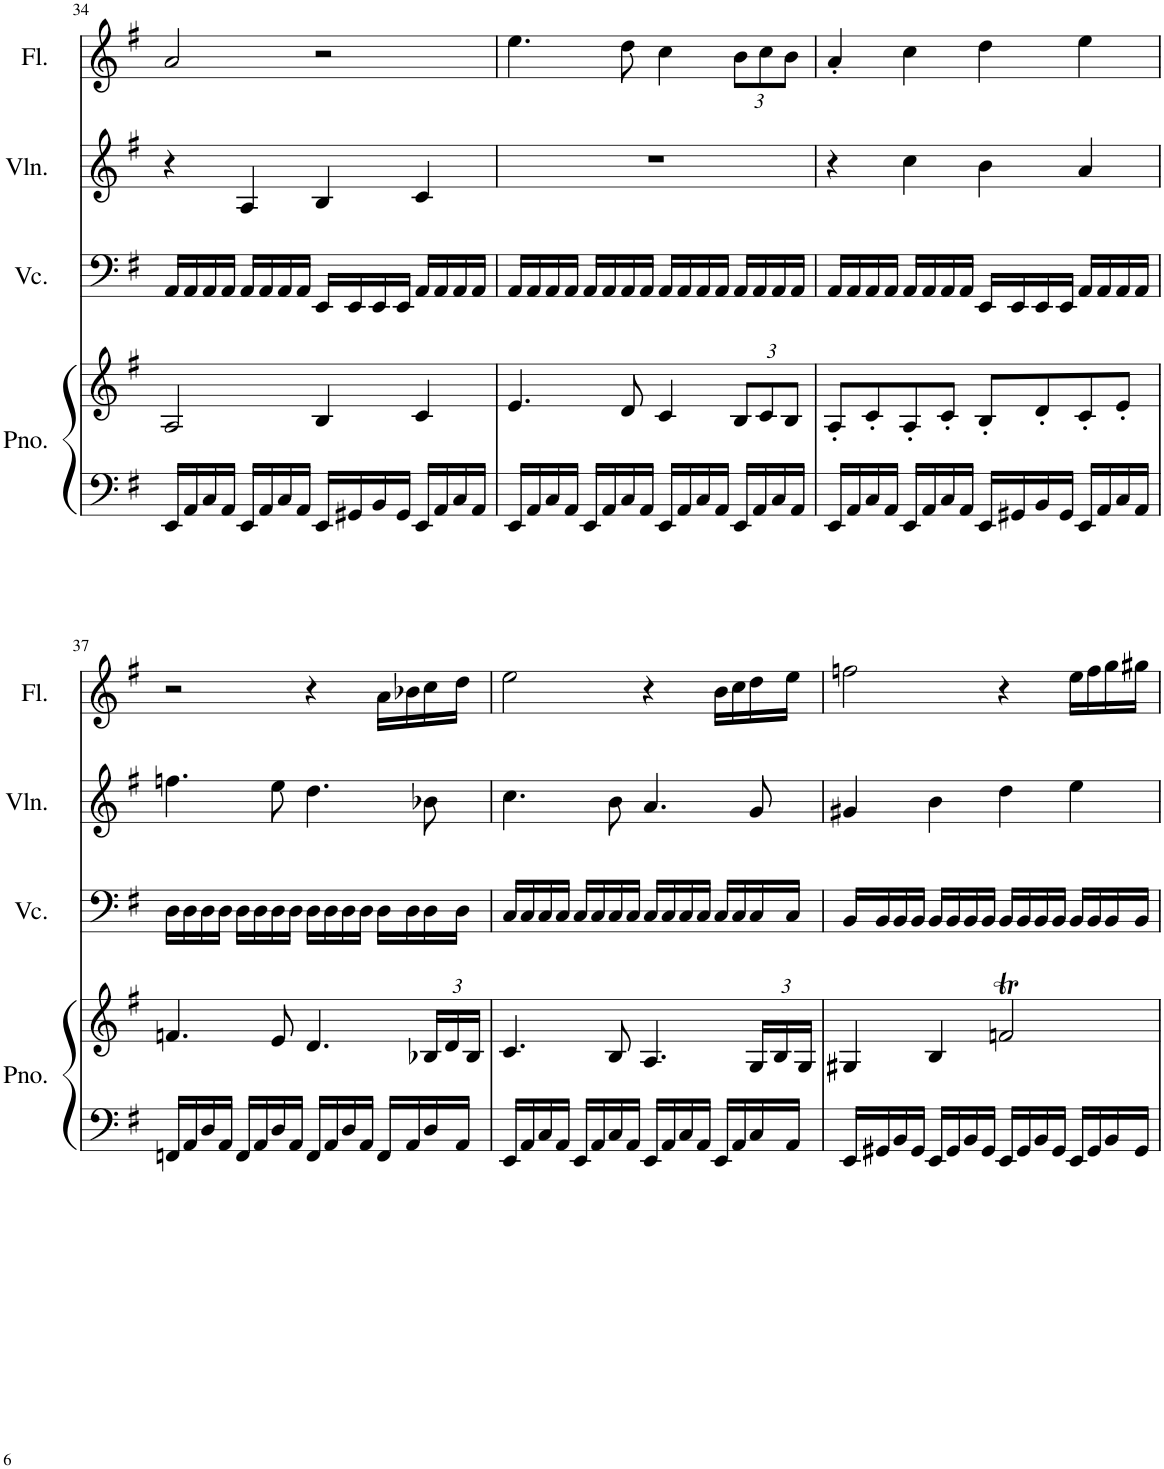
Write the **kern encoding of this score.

**kern	**kern	**kern	**kern	**kern
*part4	*part4	*part3	*part2	*part1
*staff5	*staff4	*staff3	*staff2	*staff1
*I"Piano	*	*I"Violoncello	*I"Violin	*I"Flute
*I'Pno.	*	*I'Vc.	*I'Vln.	*I'Fl.
!!LO:PB:g=z
*clefF4	*clefG2	*clefF4	*clefG2	*clefG2
*k[f#]	*k[f#]	*k[f#]	*k[f#]	*k[f#]
*M4/4	*M4/4	*M4/4	*M4/4	*M4/4
=34	=34	=34	=34	=34
16EE/LL	2A/	16AA/LL	4r	2a/
16AA/	.	16AA/	.	.
16C/	.	16AA/	.	.
16AA/JJ	.	16AA/JJ	.	.
16EE/LL	.	16AA/LL	4A/	.
16AA/	.	16AA/	.	.
16C/	.	16AA/	.	.
16AA/JJ	.	16AA/JJ	.	.
16EE/LL	4B/	16EE/LL	4B/	2r
16GG#X/	.	16EE/	.	.
16BB/	.	16EE/	.	.
16GG#/JJ	.	16EE/JJ	.	.
16EE/LL	4c/	16AA/LL	4c/	.
16AA/	.	16AA/	.	.
16C/	.	16AA/	.	.
16AA/JJ	.	16AA/JJ	.	.
=35	=35	=35	=35	=35
16EE/LL	4.e/	16AA/LL	1r	4.ee\
16AA/	.	16AA/	.	.
16C/	.	16AA/	.	.
16AA/JJ	.	16AA/JJ	.	.
16EE/LL	.	16AA/LL	.	.
16AA/	.	16AA/	.	.
16C/	8d/	16AA/	.	8dd\
16AA/JJ	.	16AA/JJ	.	.
16EE/LL	4c/	16AA/LL	.	4cc\
16AA/	.	16AA/	.	.
16C/	.	16AA/	.	.
16AA/JJ	.	16AA/JJ	.	.
*	*Xbrackettup	*	*	*Xbrackettup
16EE/LL	12B/L	16AA/LL	.	12b\L
16AA/	.	16AA/	.	.
.	12c/	.	.	12cc\
16C/	.	16AA/	.	.
.	12B/J	.	.	12b\J
16AA/JJ	.	16AA/JJ	.	.
=36	=36	=36	=36	=36
16EE/LL	8A'/L	16AA/LL	4r	4a'/
16AA/	.	16AA/	.	.
16C/	8c'/	16AA/	.	.
16AA/JJ	.	16AA/JJ	.	.
16EE/LL	8A'/	16AA/LL	4cc\	4cc\
16AA/	.	16AA/	.	.
16C/	8c'/J	16AA/	.	.
16AA/JJ	.	16AA/JJ	.	.
16EE/LL	8B'/L	16EE/LL	4b\	4dd\
16GG#X/	.	16EE/	.	.
16BB/	8d'/	16EE/	.	.
16GG#/JJ	.	16EE/JJ	.	.
16EE/LL	8c'/	16AA/LL	4a/	4ee\
16AA/	.	16AA/	.	.
16C/	8e'/J	16AA/	.	.
16AA/JJ	.	16AA/JJ	.	.
!!LO:LB:g=z
=37	=37	=37	=37	=37
16FFn/LL	4.fn/	16D\LL	4.ffn\	2r
16AA/	.	16D\	.	.
16D/	.	16D\	.	.
16AA/JJ	.	16D\JJ	.	.
16FF/LL	.	16D\LL	.	.
16AA/	.	16D\	.	.
16D/	8e/	16D\	8ee\	.
16AA/JJ	.	16D\JJ	.	.
16FF/LL	4.d/	16D\LL	4.dd\	4r
16AA/	.	16D\	.	.
16D/	.	16D\	.	.
16AA/JJ	.	16D\JJ	.	.
16FF/LL	.	16D\LL	.	16a\LL
16AA/	.	16D\	.	16b-X\
16D/	24B-X/LL	16D\	8b-X\	16cc\
.	24d/	.	.	.
16AA/JJ	.	16D\JJ	.	16dd\JJ
.	24B-/JJ	.	.	.
=38	=38	=38	=38	=38
16EE/LL	4.c/	16C/LL	4.cc\	2ee\
16AA/	.	16C/	.	.
16C/	.	16C/	.	.
16AA/JJ	.	16C/JJ	.	.
16EE/LL	.	16C/LL	.	.
16AA/	.	16C/	.	.
16C/	8B/	16C/	8b\	.
16AA/JJ	.	16C/JJ	.	.
16EE/LL	4.A/	16C/LL	4.a/	4r
16AA/	.	16C/	.	.
16C/	.	16C/	.	.
16AA/JJ	.	16C/JJ	.	.
16EE/LL	.	16C/LL	.	16b\LL
16AA/	.	16C/	.	16cc\
16C/	24G/LL	16C/	8g/	16dd\
.	24B/	.	.	.
16AA/JJ	.	16C/JJ	.	16ee\JJ
.	24G/JJ	.	.	.
=39	=39	=39	=39	=39
16EE/LL	4G#X/	16BB/LL	4g#X/	2ffn\
16GG#X/	.	16BB/	.	.
16BB/	.	16BB/	.	.
16GG#/JJ	.	16BB/JJ	.	.
16EE/LL	4B/	16BB/LL	4b\	.
16GG#/	.	16BB/	.	.
16BB/	.	16BB/	.	.
16GG#/JJ	.	16BB/JJ	.	.
16EE/LL	2fnT/	16BB/LL	4dd\	4r
16GG#/	.	16BB/	.	.
16BB/	.	16BB/	.	.
16GG#/JJ	.	16BB/JJ	.	.
16EE/LL	.	16BB/LL	4ee\	16ee\LL
16GG#/	.	16BB/	.	16ff\
16BB/	.	16BB/	.	16gg\
16GG#/JJ	.	16BB/JJ	.	16gg#X\JJ
=	=	=	=	=
*-	*-	*-	*-	*-
